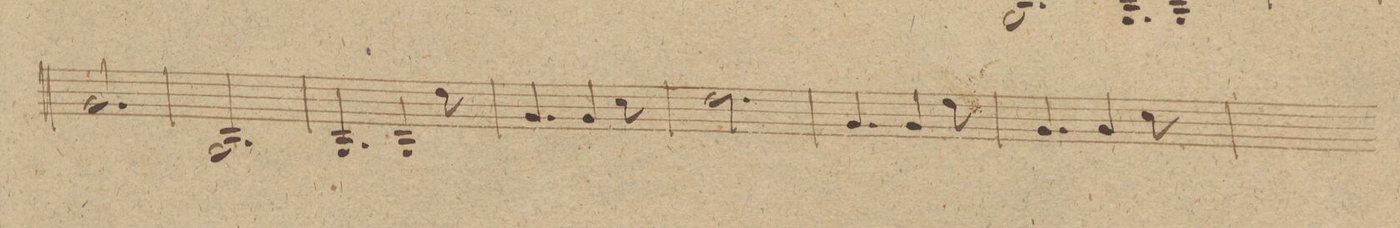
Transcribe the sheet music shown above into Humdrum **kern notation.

**kern	**dynam
*I"Corno 2do in D	*
*clefG2	*
*k[f#c#]	*
*M6/8	*
2.a/	.
=117	=117
2.A/	.
=118	=118
4.A/	.
4A/	.
8ee\	.
=119	=119
4.a/	.
4a/	.
8dd\	.
=120	=120
2.ee\	.
=121	=121
4.a/	.
4a/	.
8ee\	.
=122	=122
4.a/	.
4a/	.
8dd\	.
=123	=123
*-	*-
